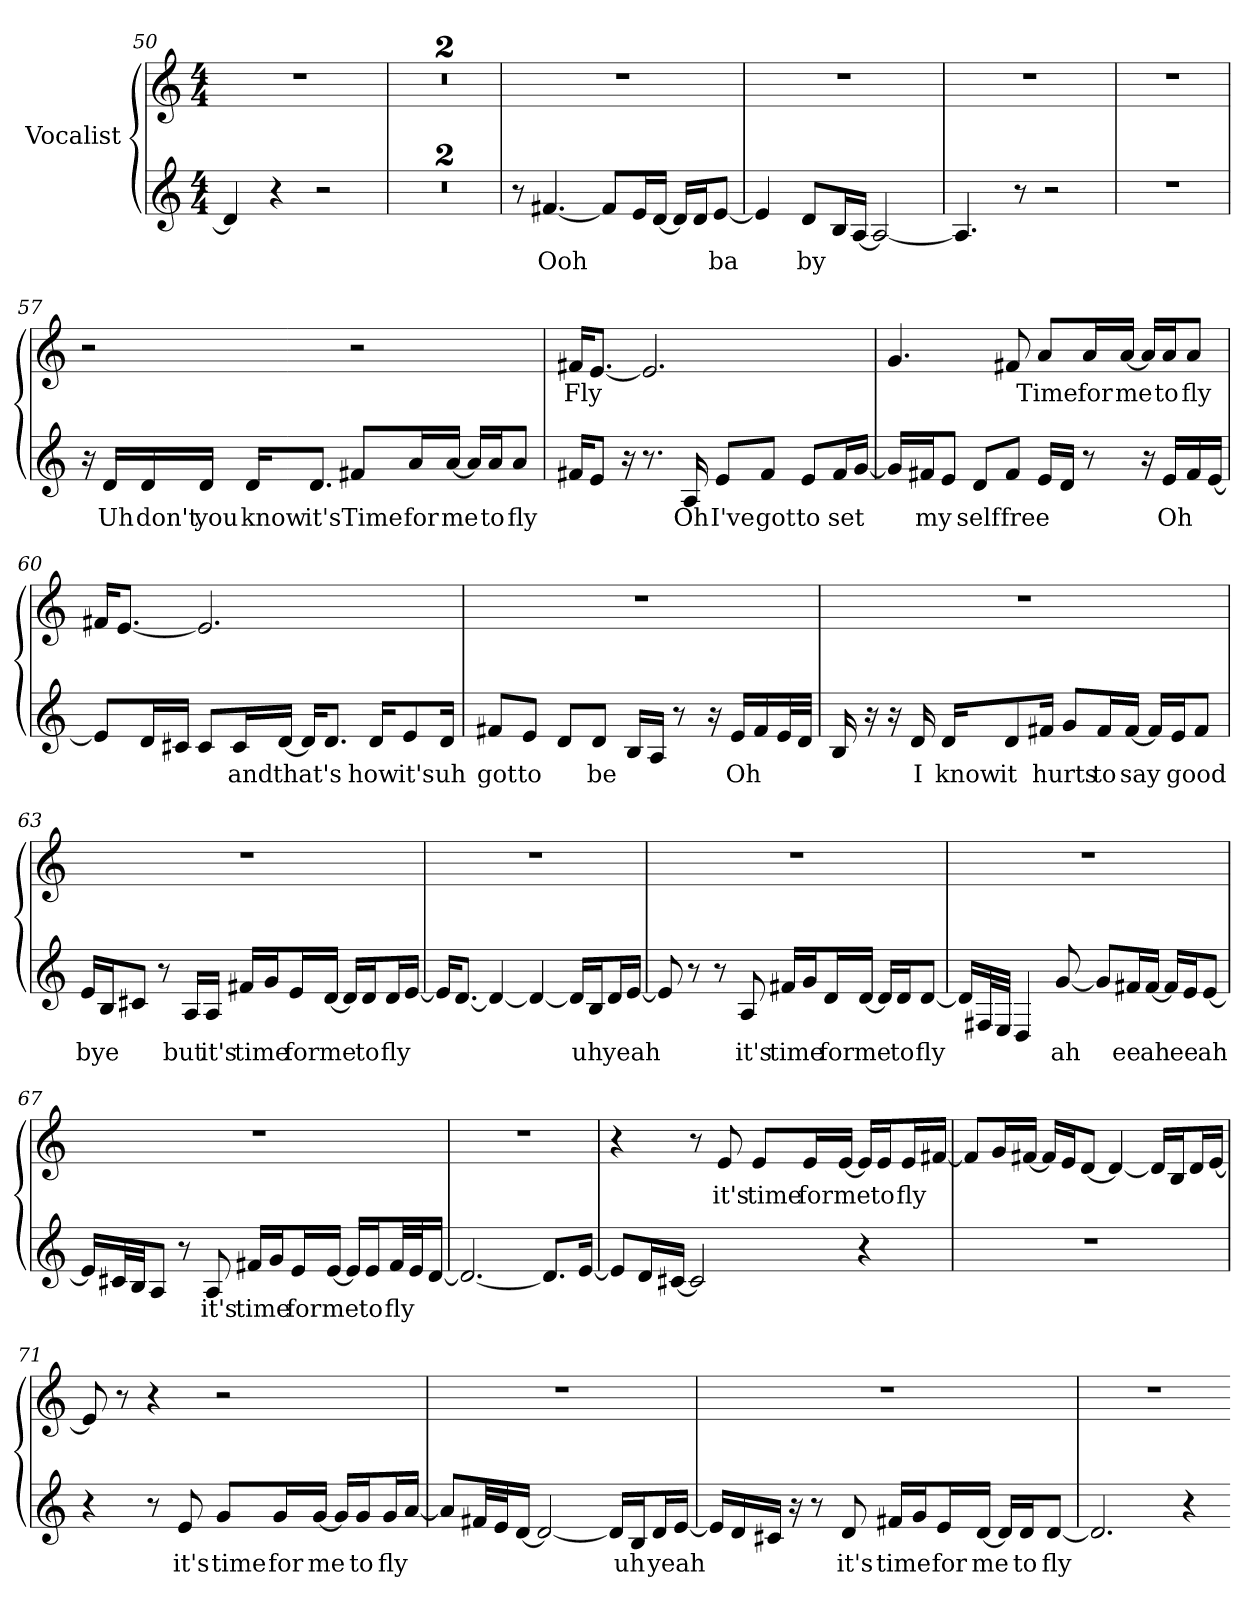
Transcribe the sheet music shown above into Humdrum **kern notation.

**kern	**text	**kern	**text
*part1	*part1	*part1	*part1
*staff2	*staff2	*staff1	*staff1
*I"Vocalist	*	*	*
*clefG2	*	*clefG2	*
*M4/4	*	*M4/4	*
=50	=50	=50	=50
4d]	_	1r	.
4r	.	.	.
2r	.	.	.
=51	=51	=51	=51
1r	.	1r	.
=52	=52	=52	=52
1r	.	1r	.
=53	=53	=53	=53
8r	.	1r	.
[4.f#X	Ooh	.	.
8f#/L]	_	.	.
16e/L	_	.	.
[16d/JJ	_	.	.
16d/LL]	_	.	.
16d/J	_	.	.
[8e/J	ba-	.	.
=54	=54	=54	=54
4e]	_	1r	.
8d/L	-by	.	.
16B/L	_	.	.
[16A/JJ	_	.	.
2A_	_	.	.
=55	=55	=55	=55
4.A]	_	1r	.
8r	.	.	.
2r	.	.	.
=56	=56	=56	=56
1r	.	1r	.
=57	=57	=57	=57
16r	.	2r	.
16d/LL	Uh	.	.
16d/	don't	.	.
16d/JJ	you	.	.
16d/KL	know	.	.
8.d/J	it's	.	.
8f#X/L	Time	2r	.
16a/L	for	.	.
[16a/JJ	me	.	.
16a/LL]	_	.	.
16a/J	to	.	.
8a/J	fly	.	.
=58	=58	=58	=58
16f#X/KL	_	16f#X/KL	Fly
8e/J	_	[8.e/J	_
16r	.	.	.
8.r	.	2.e]	_
16A	Oh	.	.
8e/L	I've	.	.
8f#/J	got	.	.
8e/L	to	.	.
16f#/L	set	.	.
[16g/JJ	_	.	.
=59	=59	=59	=59
16g/LL]	_	4.g	_
16f#X/J	my	.	.
8e/J	_	.	.
8d/L	self	.	.
8f#/J	free	8f#X	_
16e/LL	_	8a/L	Time
16d/JJ	_	.	.
8r	.	16a/L	for
.	.	[16a/JJ	me
16r	.	16a/LL]	_
16e/LL	Oh	16a/J	to
16f#/	_	8a/J	fly
[16e/JJ	_	.	.
=60	=60	=60	=60
8e/L]	_	16f#X/KL	_
.	.	[8.e/J	_
16d/L	_	.	.
16c#X/JJ	_	.	.
8c#/L	_	2.e]	_
16c#/L	and	.	.
[16d/JJ	that's	.	.
16d/KL]	_	.	.
8.d/J	_	.	.
16d/KL	how	.	.
8e/	it's	.	.
16d/Jk	uh	.	.
=61	=61	=61	=61
8f#X/L	got	1r	.
8e/J	to	.	.
8d/L	_	.	.
8d/J	be	.	.
16B/LL	_	.	.
16A/JJ	_	.	.
8r	.	.	.
16r	.	.	.
16e/LL	Oh	.	.
16f#/	_	.	.
32e/L	_	.	.
32d/JJJ	_	.	.
=62	=62	=62	=62
16B	_	1r	.
16r	.	.	.
16r	.	.	.
16d	I	.	.
16d/KL	know	.	.
8d/	it	.	.
16f#X/Jk	hurts	.	.
8g/L	_	.	.
16f#/L	to	.	.
[16f#/JJ	say	.	.
16f#/LL]	_	.	.
16e/J	good-	.	.
8f#/J	_	.	.
=63	=63	=63	=63
16e/LL	-bye	1r	.
16B/J	_	.	.
8c#X/J	_	.	.
8r	.	.	.
16A/LL	but	.	.
16A/JJ	it's	.	.
16f#X/LL	time	.	.
16g/J	_	.	.
16e/L	for	.	.
[16d/JJ	me	.	.
16d/LL]	_	.	.
16d/J	to	.	.
16d/L	fly	.	.
[16e/JJ	_	.	.
=64	=64	=64	=64
16e/KL]	_	1r	.
[8.d/J	_	.	.
4d_	_	.	.
4d_	_	.	.
16d/LL]	_	.	.
16B/J	uh	.	.
16d/L	yeah	.	.
[16e/JJ	_	.	.
=65	=65	=65	=65
8e]	_	1r	.
8r	.	.	.
8r	.	.	.
8A	it's	.	.
16f#X/LL	time	.	.
16g/J	_	.	.
16d/L	for	.	.
[16d/JJ	me	.	.
16d/LL]	_	.	.
16d/J	to	.	.
[8d/J	fly	.	.
=66	=66	=66	=66
16d/LL]	_	1r	.
32F#X/L	_	.	.
32E/JJJ	_	.	.
4D	_	.	.
[8g	ah	.	.
8g/L]	_	.	.
16f#X/L	ee	.	.
[16f#/JJ	ah	.	.
16f#/LL]	_	.	.
16e/J	ee	.	.
[8e/J	ah	.	.
=67	=67	=67	=67
16e/LL]	_	1r	.
32c#X/L	_	.	.
32B/JJ	_	.	.
8A/J	_	.	.
8r	.	.	.
8A	it's	.	.
16f#X/LL	time	.	.
16g/J	_	.	.
16e/L	for	.	.
[16e/JJ	me	.	.
16e/LL]	_	.	.
16e/J	to	.	.
32f#/LL	fly	.	.
32e/J	_	.	.
[16d/JJ	_	.	.
=68	=68	=68	=68
2.d_	_	1r	.
8.d/L]	_	.	.
[16e/Jk	_	.	.
=69	=69	=69	=69
8e/L]	_	4r	.
16d/L	_	.	.
[16c#X/JJ	_	.	.
2c#]	_	8r	.
.	.	8e	it's
.	.	8e/L	time
.	.	16e/L	for
.	.	[16e/JJ	me
4r	.	16e/LL]	_
.	.	16e/J	to
.	.	16e/L	fly
.	.	[16f#X/JJ	_
=70	=70	=70	=70
1r	.	8f#/L]	_
.	.	16g/L	_
.	.	[16f#X/JJ	_
.	.	16f#/LL]	_
.	.	16e/J	_
.	.	[8d/J	_
.	.	4d_	_
.	.	16d/LL]	_
.	.	16B/J	_
.	.	16d/L	_
.	.	[16e/JJ	_
=71	=71	=71	=71
4r	.	8e]	_
.	.	8r	.
8r	.	4r	.
8e	it's	.	.
8g/L	time	2r	.
16g/L	for	.	.
[16g/JJ	me	.	.
16g/LL]	_	.	.
16g/J	to	.	.
16g/L	fly	.	.
[16a/JJ	_	.	.
=72	=72	=72	=72
8a/L]	_	1r	.
32f#X/LL	_	.	.
32e/J	_	.	.
[16d/JJ	_	.	.
2d_	_	.	.
16d/LL]	_	.	.
16B/J	uh	.	.
16d/L	yeah	.	.
[16e/JJ	_	.	.
=73	=73	=73	=73
16e/LL]	_	1r	.
16d/	_	.	.
16c#X/JJ	_	.	.
16r	.	.	.
8r	.	.	.
8d	it's	.	.
16f#X/LL	time	.	.
16g/J	_	.	.
16e/L	for	.	.
[16d/JJ	me	.	.
16d/LL]	_	.	.
16d/J	to	.	.
[8d/J	fly	.	.
=74	=74	=74	=74
2.d]	_	1r	.
4r	.	.	.
=-	=-	=-	=-
*-	*-	*-	*-
